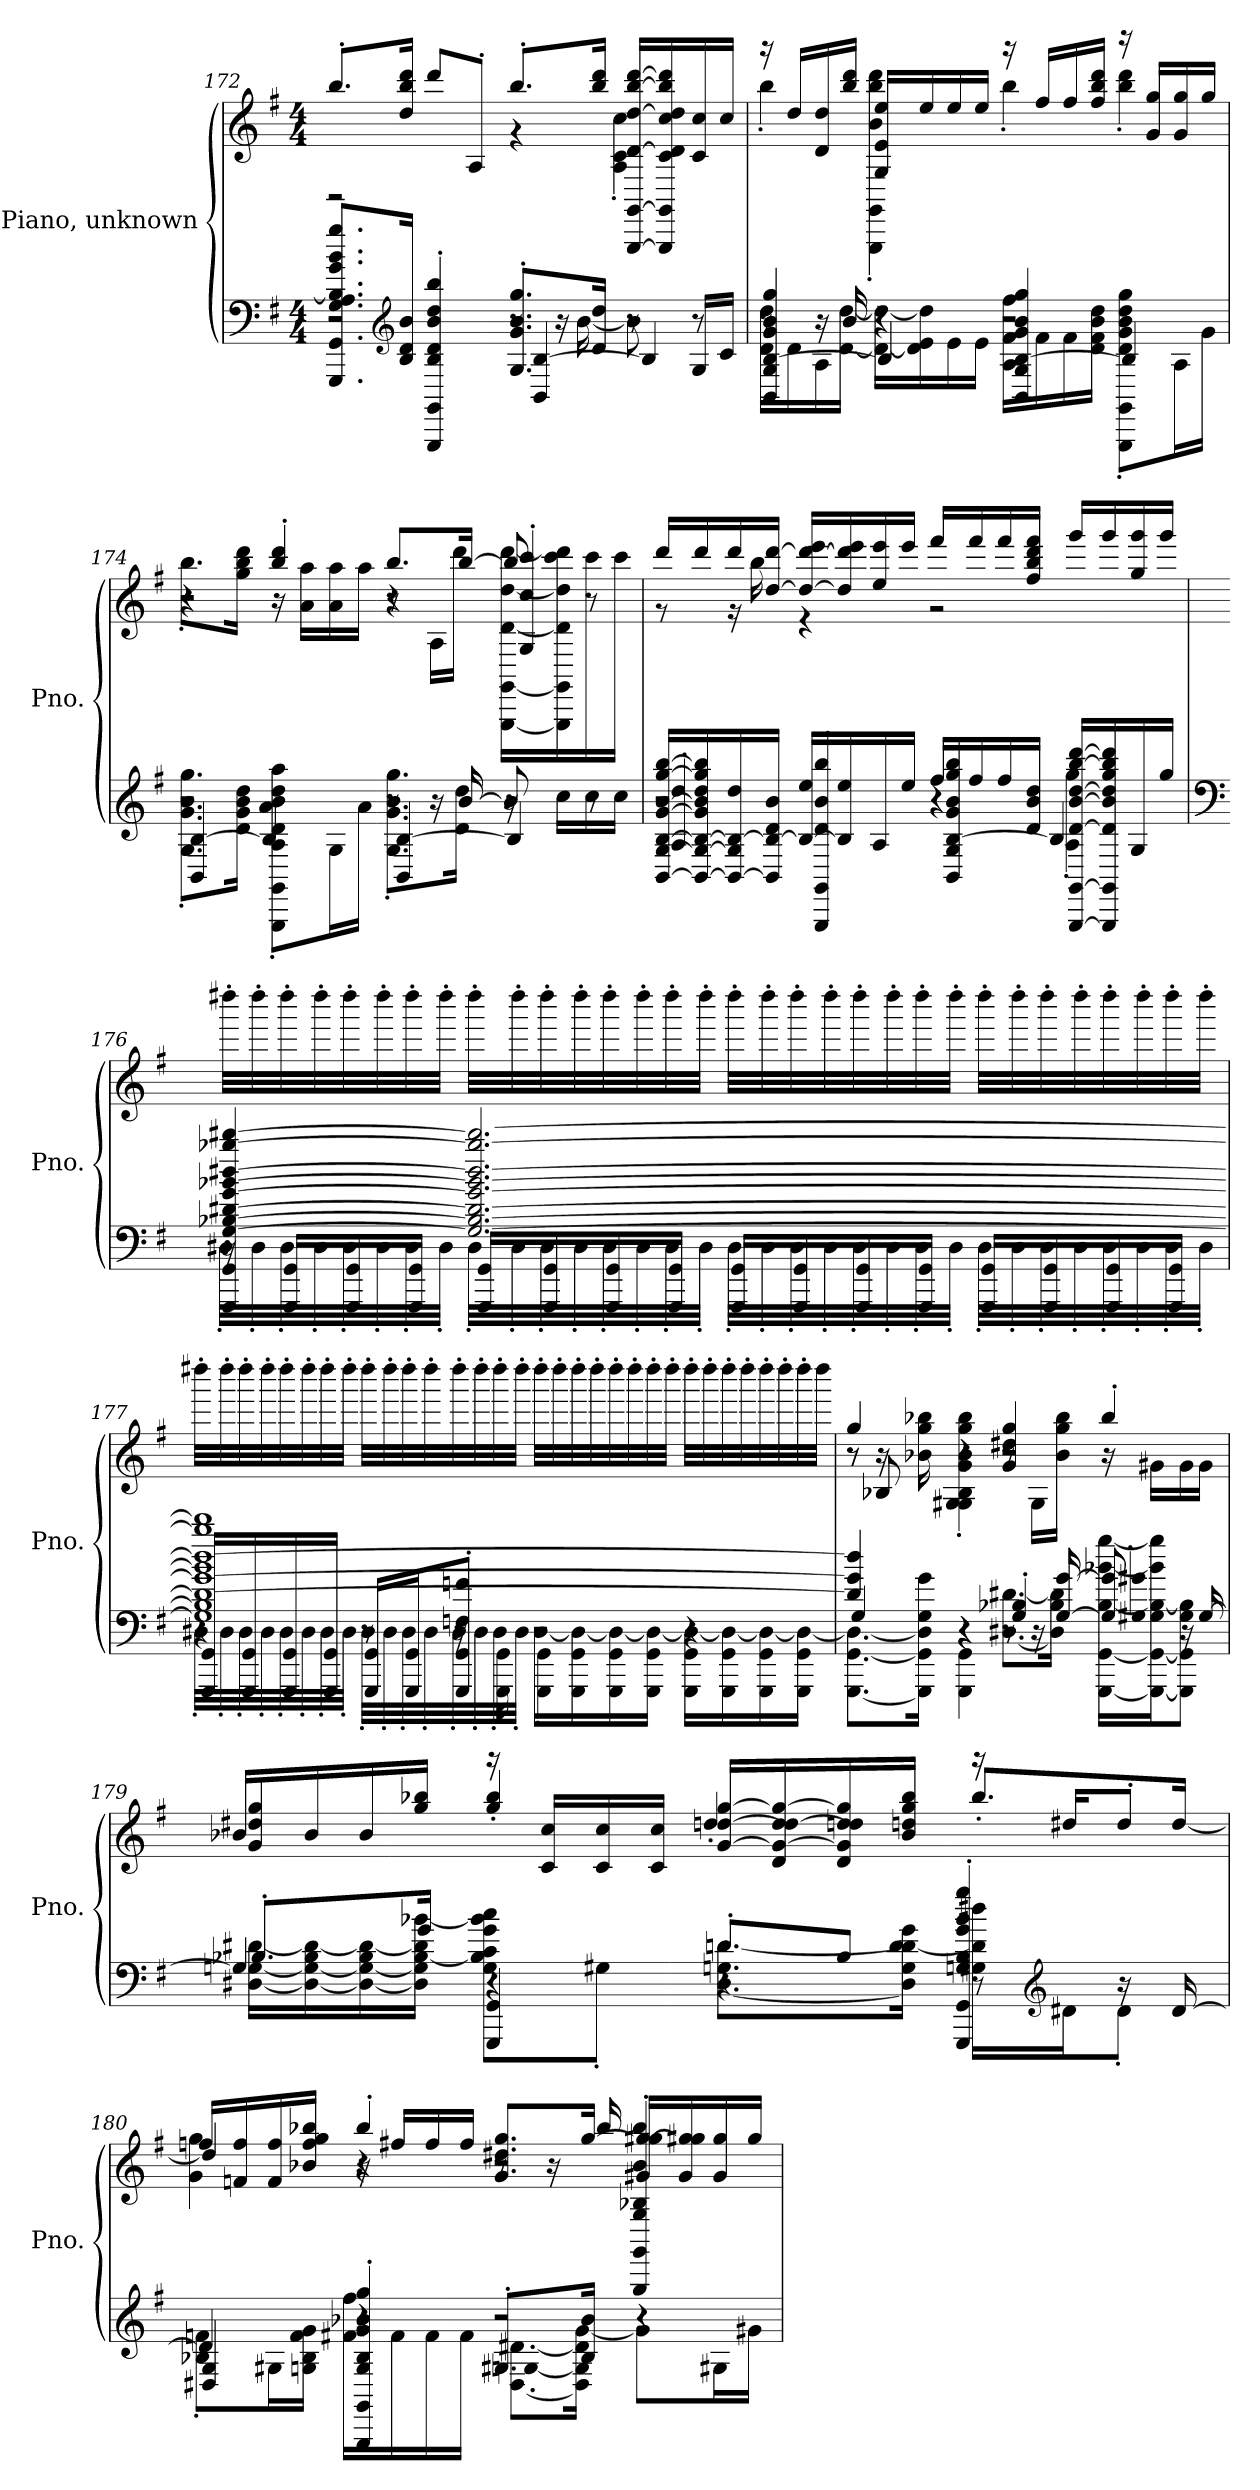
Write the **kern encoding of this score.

**kern	**kern
*part1	*part1
*staff2	*staff1
*I"Piano, unknown	*
*I'Pno.	*
*clefF4	*clefG2
*k[f#]	*k[f#]
*M4/4	*M4/4
=172	=172
*^	*^
*	*^	*	*
8.GGG/ 8.GG/ 8.G/ 8.A/ 8.B/] 8.g/ 8.b/ 8.gg/L	2r	2r	8.bb'/L	2r
*clefG2	*	*	*	*
16B/ 16d/ 16b/Jk	.	.	16dd/ 16bb/ 16ddd/Jk	.
4GGG/' 4GG/' 4B/' 4d/' 4b/' 4dd/' 4bb/'	.	.	8ddd/L	.
.	.	.	8A'/J	.
8.G/' 8.g/' 8.b/' 8.gg/'L	8r	4BB/ [4B/	8.bb'/L	4r
.	16r	.	.	.
16d/ 16dd/Jk	[16b\	.	16bb/ 16ddd/Jk	.
8r	8b\]	4B/]	[16GGG/ [16GG/ [16d/ [16dd/ [16bb/ [16ddd/LL	4A\' 4c\' 4cc\'
.	.	.	16GGG/] 16GG/] 16c/ 16d/] 16cc/ 16dd/] 16bb/] 16ddd/]	.
16G/LL	8r	.	16c/ 16cc/	.
16c/JJ	.	.	16cc/JJ	.
!!LO:LB:g=z	!!
=173	=173	=173	=173	=173
8r	16d\ 16dd\LL	4BB/ 4G/ [4B/ 4g/ 4b/ 4gg/	16r	4bb'\
.	16d\	.	16dd/LL	.
16r	16A\	.	16d/ 16dd/	.
16b/	[16d\ [16dd\JJ	.	16bb/ 16ddd/JJ	.
4r	16d\_ 16dd\_LL	4B/]	16G/ 16e/ 16ee/LL	4GGG\' 4GG\' 4b\' 4bb\' 4ddd\'
.	16d\] 16e\ 16dd\]	.	16ee/	.
.	16e\	.	16ee/	.
.	16e\JJ	.	16ee/JJ	.
2r	16A\ 16f#\ 16ff#\LL	4BB/ 4G/ [4B/ 4g/ 4b/ 4gg/	16r	4bb'\
.	16f#\	.	16ff#/LL	.
.	16f#\	.	16ff#/	.
.	16d\ 16f#\ 16b\ 16dd\JJ	.	16ff#/ 16bb/ 16ddd/JJ	.
.	8GGG\' 8GG\' 8d\' 8g\' 8b\' 8dd\' 8gg\'L	4B/]	16r	4bb\' 4ddd\'
.	.	.	16g/ 16gg/LL	.
.	16A\L	.	16g/ 16gg/	.
.	16g\JJ	.	16gg/JJ	.
=174	=174	=174	=174	=174
*	*	*	*	*^
2r	8.G\' 8.g\' 8.b\' 8.gg\'L	4BB/ [4B/	4r	8.bb'\L	2r
.	16d\ 16g\ 16b\ 16dd\Jk	.	.	16gg\ 16bb\ 16ddd\Jk	.
.	8GGG\' 8GG\' 8A\' 8d\' 8a\' 8b\' 8dd\' 8aa\'L	4B/]	4bb/' 4ddd/'	16r	.
.	.	.	.	16a\ 16aa\LL	.
.	16G\L	.	.	16a\ 16aa\	.
.	16a\JJ	.	.	16aa\JJ	.
8r	8.G\' 8.g\' 8.b\' 8.gg\'L	4BB/ [4B/	8.bb/L	8r	4r
16r	.	.	.	16A\LL	.
[16b/	16d\ 16dd\Jk	.	[16bb/Jk	16ddd\JJ	.
8b/]	16r	4B/]	8bb/]	[16GGG\ [16GG\ [16d\ [16dd\ [16ddd\LL	4G/' 4cc/' 4ccc/'
.	16cc\LL	.	.	16GGG\] 16GG\] 16d\] 16dd\] 16ccc\ 16ddd\]	.
8r	16cc\	.	8r	16ccc\	.
.	16cc\JJ	.	.	16ccc\JJ	.
*	*	*	*	*v	*v
!!LO:LB:g=z
=175	=175	=175	=175	=175
[16BB/ [16G/ [16B/ [16g/ [16b/ [16gg/ [16bb/LL	2r	4A/' 4dd/'	16ddd/LL	8r
16BB/_ 16G/_ 16B/_ 16g/] 16b/] 16dd/ 16gg/] 16bb/]	.	.	16ddd/	.
16BB/_ 16G/] 16B/_ 16dd/	.	.	16ddd/	16r
16BB/] 16B/_ 16d/ 16b/JJ	.	.	[16dd/ [16ddd/JJ	16bb\
16B/_ 16ee/LL	.	4GGG/' 4GG/' 4d/' 4b/' 4bb/'	16dd/_ 16ddd/_ 16eee/LL	4r
16B/] 16ee/	.	.	16dd/] 16ddd/] 16eee/	.
16A/	.	.	16ee/ 16eee/	.
16ee/JJ	.	.	16eee/JJ	.
16ff#/LL	4r	4BB/ 4G/ [4B/ 4g/ 4b/ 4gg/ 4bb/	16fff#/LL	2r
16ff#/	.	.	16fff#/	.
16ff#/	.	.	16fff#/	.
16d/ 16b/ 16dd/JJ	.	.	16ff#/ 16bb/ 16ddd/ 16fff#/JJ	.
[16GGG/ [16GG/ [16d/ [16b/ [16dd/ [16bb/ [16ddd/LL	4A\' 4gg\'	4B/]	16ggg/LL	.
16GGG/] 16GG/] 16d/] 16b/] 16dd/] 16gg/ 16bb/] 16ddd/]	.	.	16ggg/	.
16G/	.	.	16gg/ 16ggg/	.
16gg/JJ	.	.	16ggg/JJ	.
*	*	*	*v	*v
!!LO:LB:g=z
=176	=176	=176	=176
*clefF4	*	*	*
4GGG/ 4GG/ [4G/ [4B-X/ [4d#X/ [4g/ [4b-X/ [4dd#X/ [4bb-X/ [4ddd#X/	32D#X'\LLL	16r	32dddd#X'\LLL
.	32D#'\	.	32dddd#'\
.	32D#'\	16GGG/ 16GG/LL	32dddd#'\
.	32D#'\	.	32dddd#'\
.	32D#'\	16GGG/ 16GG/	32dddd#'\
.	32D#'\	.	32dddd#'\
.	32D#'\	16GGG/ 16GG/JJ	32dddd#'\
.	32D#'\JJJ	.	32dddd#'\JJJ
2.G/_ 2.B-/_ 2.d#/_ 2.g/_ 2.b-/_ 2.dd#/_ 2.bb-/_ 2.ddd#/_	32D#'\LLL	16GGG/ 16GG/LL	32dddd#'\LLL
.	32D#'\	.	32dddd#'\
.	32D#'\	16GGG/ 16GG/	32dddd#'\
.	32D#'\	.	32dddd#'\
.	32D#'\	16GGG/ 16GG/	32dddd#'\
.	32D#'\	.	32dddd#'\
.	32D#'\	16GGG/ 16GG/JJ	32dddd#'\
.	32D#'\JJJ	.	32dddd#'\JJJ
.	32D#'\LLL	16GGG/ 16GG/LL	32dddd#'\LLL
.	32D#'\	.	32dddd#'\
.	32D#'\	16GGG/ 16GG/	32dddd#'\
.	32D#'\	.	32dddd#'\
.	32D#'\	16GGG/ 16GG/	32dddd#'\
.	32D#'\	.	32dddd#'\
.	32D#'\	16GGG/ 16GG/JJ	32dddd#'\
.	32D#'\JJJ	.	32dddd#'\JJJ
.	32D#'\LLL	16GGG/ 16GG/LL	32dddd#'\LLL
.	32D#'\	.	32dddd#'\
.	32D#'\	16GGG/ 16GG/	32dddd#'\
.	32D#'\	.	32dddd#'\
.	32D#'\	16GGG/ 16GG/	32dddd#'\
.	32D#'\	.	32dddd#'\
.	32D#'\	16GGG/ 16GG/JJ	32dddd#'\
.	32D#'\JJJ	.	32dddd#'\JJJ
!!LO:LB:g=z
=177	=177	=177	=177
*	*	*^	*
1G] 1B-] 1d#_ 1g_ 1b-] 1dd#_ 1bb-] 1ddd#]	32D#X'\LLL	16GGG/ 16GG/LL	4r	32dddd#X'\LLL
.	32D#'\	.	.	32dddd#'\
.	32D#'\	16GGG/ 16GG/	.	32dddd#'\
.	32D#'\	.	.	32dddd#'\
.	32D#'\	16GGG/ 16GG/	.	32dddd#'\
.	32D#'\	.	.	32dddd#'\
.	32D#'\	16GGG/ 16GG/JJ	.	32dddd#'\
.	32D#'\JJJ	.	.	32dddd#'\JJJ
.	32D#'\LLL	16GGG/ 16GG/LL	8r	32dddd#'\LLL
.	32D#'\	.	.	32dddd#'\
.	32D#'\	16GGG/ 16GG/J	.	32dddd#'\
.	32D#'\	.	.	32dddd#'\
.	32D#'\	8GGG/' 8GG/' 8Fn/' 8fn/'J	16r	32dddd#'\
.	32D#'\	.	.	32dddd#'\
.	32D#'\	.	16GGG\ 16GG\	32dddd#'\
.	32D#'\JJJ	.	.	32dddd#'\JJJ
.	[16D#\LL	2r	4GGG\' 4GG\'	32dddd#'\LLL
.	.	.	.	32dddd#'\
.	16GGG\ 16GG\ 16D#\_	.	.	32dddd#'\
.	.	.	.	32dddd#'\
.	16GGG\ 16GG\ 16D#\_	.	.	32dddd#'\
.	.	.	.	32dddd#'\
.	16GGG\ 16GG\ 16D#\_JJ	.	.	32dddd#'\
.	.	.	.	32dddd#'\JJJ
.	16GGG\ 16GG\ 16D#\_LL	.	4r	32dddd#'\LLL
.	.	.	.	32dddd#'\
.	16GGG\ 16GG\ 16D#\_	.	.	32dddd#'\
.	.	.	.	32dddd#'\
.	16GGG\ 16GG\ 16D#\_	.	.	32dddd#'\
.	.	.	.	32dddd#'\
.	16GGG\ 16GG\ 16D#\_JJ	.	.	32dddd#'\
.	.	.	.	32dddd#\JJJ
*	*	*v	*v	*
!!LO:PB:g=z
=178	=178	=178	=178
*	*	*	*^
*	*	*	*	*^
4d#/] 4g/] 4dd#/]	[8.GGG\ [8.GG\ 8.D#\_L	4G/	4gg/	8r	8r
.	.	.	.	16r	8B-X/
.	16GGG\] 16GG\] 16D#\] 16G\ 16g\Jk	.	.	16b-X\ 16gg\ 16bb-X\	.
4r	4GGG\ 4GG\	4r	4r	4G\' 4G#X\' 4B-\' 4g\' 4b-\' 4gg\' 4bb-\'	4r
8r	[8.D#X\ [8.d#X\L	4G/' 4B-X/'	4g/ 4dd#X/ 4gg/	8r	2r
16r	.	.	.	16G#\LL	.
[16G/ [16g/	16D#\] 16B-\ 16d#\]Jk	.	.	16b-\ 16gg\ 16bb-\JJ	.
8G/] 8g/]	[16GGG\ [16GG\ [16B-\ [16b-X\ [16gg\LL	4G#X/' 4g#X/'	4bb-'/	16r	.
.	16GGG\_ 16GG\_ 16G#\ 16B-\_ 16b-\] 16gg\]J	.	.	16g#X\LL	.
16r	8GGG\] 8GG\] 8G#\ 8B-\]J	.	.	16g#\	.
[16G#/	.	.	.	16g#\JJ	.
*	*	*	*	*v	*v
!!LO:LB:g=z
=179	=179	=179	=179	=179
4G#/]	[16D#X\ [16Gn\ [16d#X\LL	8.B-X'/L	16b-X/LL	4g/ 4dd#X/ 4gg/
.	16D#\_ 16G\_ 16B-\ 16d#\_	.	16b-/	.
.	16D#\_ 16G\_ 16B-\ 16d#\_	.	16b-/	.
.	16D#\] 16G\] [16B-\ 16d#\] [16b-X\JJ	16g/Jk	16gg/ 16bb-X/JJ	.
4GGG/ 4GG/	8G\ 8B-\] 8c\ 8g\ 8b-\] 8cc\L	4r	16r	4gg/' 4bb-/'
.	.	.	16c/ 16cc/LL	.
.	8G#X'\J	.	16c/ 16cc/	.
.	.	.	16c/ 16cc/JJ	.
4r	[8.D#\ 8.Gn\ [8.d#\L	8dn'/L	[16g/ [16dd#/ [16gg/LL	4ddn'/
.	.	.	16d/ 16g/_ 16dd/ 16dd#/_ 16gg/_	.
.	.	8B-/J	16d/ 16g/] 16ddn/ 16dd#/] 16gg/]	.
.	16D#\] 16G\ 16d\ 16d#\_ 16g\Jk	.	16b-/ 16ddn/ 16gg/ 16bb-/JJ	.
8r	16G#X\ 16d#\] 16dd#X\LL	4GGG/' 4GG/' 4Gn/' 4B-/' 4g/' 4b-/' 4gg/'	16r	8.bb-'/L
*clefG2	*	*	*	*
.	16d#X\J	.	16dd#X/KL	.
16r	8d#'\J	.	8dd#'/J	.
[16d#/	.	.	.	[16dd#/Jk
!!LO:LB:g=z
=180	=180	=180	=180	=180
*	*	*	*	*^
4d#/]	8B-X\' 8fn\'L	4D#X/ 4G/	16ffn/LL	4g\ 4gg\	4dd#/]
.	.	.	16fn/ 16ff/	.	.
.	16G#X\L	.	16f/ 16ff/	.	.
.	16Gn\ 16B-\ 16f\ 16g\JJ	.	16b-X/ 16ff/ 16gg/ 16bb-X/JJ	.	.
4GGG/' 4GG/' 4G/' 4B-/' 4g/' 4b-X/' 4gg/'	16f#X\ 16ff#\LL	4r	16r	4r	4bb-'/
.	16f#\	.	16ff#X/LL	.	.
.	16f#\	.	16ff#/	.	.
.	16f#\JJ	.	16ff#/JJ	.	.
8.G#X'/L	[8.D#\ [8.Gn\ [8.d#X\L	2r	8.g/ 8.dd#X/ 8.gg/L	2r	8r
.	.	.	.	.	16r
16B-/ 16b-/Jk	16D#\] 16G\] 16d#\] [16g\Jk	.	[16gg/Jk	.	16bb-/
4r	8g\L]	.	16g#X/ 16gg/_ 16gg#X/LL	.	4GGG/' 4GG/' 4G/' 4B-X/' 4b-/' 4bb-/'
.	.	.	16g#/ 16gg/] 16gg#X/	.	.
.	16G#X\L	.	16g#/ 16gg#/	.	.
.	16g#X\JJ	.	16gg#/JJ	.	.
*v	*v	*v	*	*	*
*	*v	*v	*v
=	=
*-	*-
